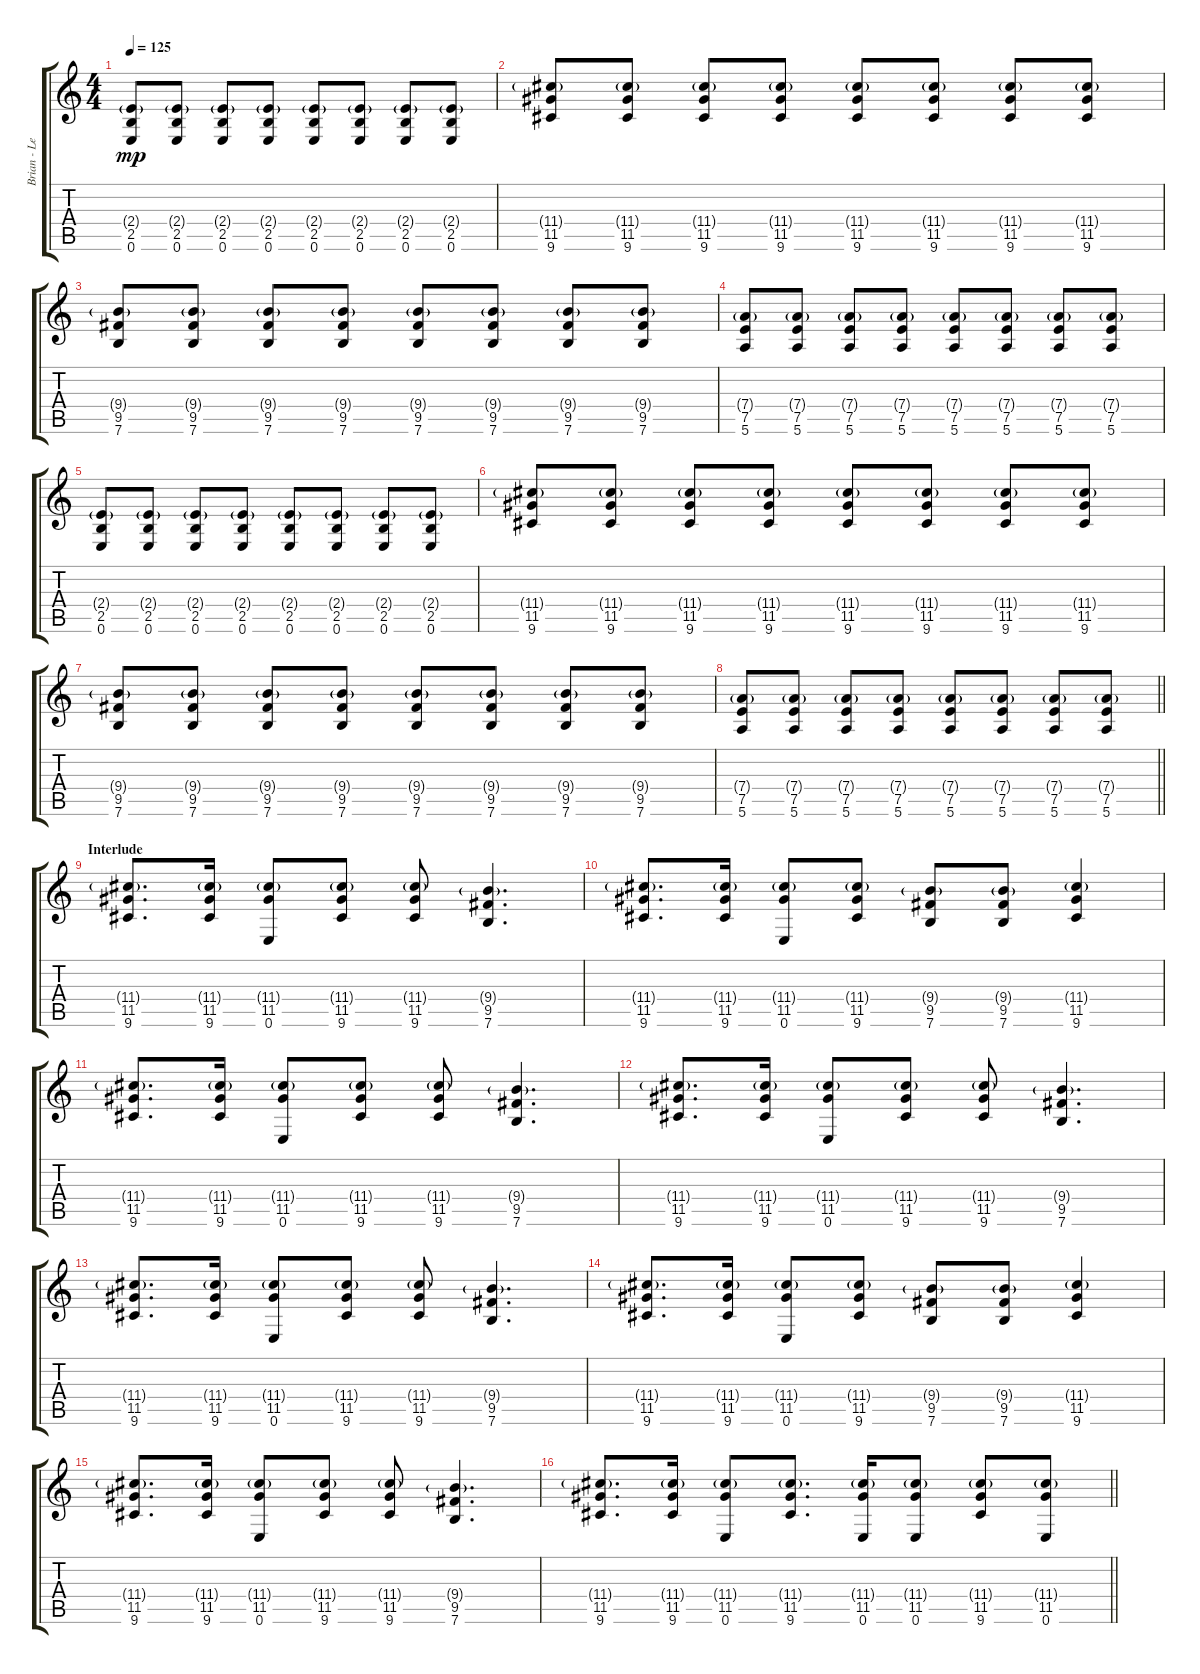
\track ("Brian - Lead Guitar" "Brian - Le") {instrument electricguitarjazz}
\staff {score tabs}
\tuning (E4 B3 G3 D3 A2 E2) {hide}
\ts (4 4)
\tempo 125
\clef g2
\ks c
(2.4{g} 2.5 0.6).8{dy mp} (2.4{g} 2.5 0.6).8 (2.4{g} 2.5 0.6).8 (2.4{g} 2.5 0.6).8 (2.4{g} 2.5 0.6).8 (2.4{g} 2.5 0.6).8 (2.4{g} 2.5 0.6).8 (2.4{g} 2.5 0.6).8 |
(11.4{g} 11.5 9.6).8 (11.4{g} 11.5 9.6).8 (11.4{g} 11.5 9.6).8 (11.4{g} 11.5 9.6).8 (11.4{g} 11.5 9.6).8 (11.4{g} 11.5 9.6).8 (11.4{g} 11.5 9.6).8 (11.4{g} 11.5 9.6).8 |
(9.4{g} 9.5 7.6).8 (9.4{g} 9.5 7.6).8 (9.4{g} 9.5 7.6).8 (9.4{g} 9.5 7.6).8 (9.4{g} 9.5 7.6).8 (9.4{g} 9.5 7.6).8 (9.4{g} 9.5 7.6).8 (9.4{g} 9.5 7.6).8 |
(7.4{g} 7.5 5.6).8 (7.4{g} 7.5 5.6).8 (7.4{g} 7.5 5.6).8 (7.4{g} 7.5 5.6).8 (7.4{g} 7.5 5.6).8 (7.4{g} 7.5 5.6).8 (7.4{g} 7.5 5.6).8 (7.4{g} 7.5 5.6).8 |
(2.4{g} 2.5 0.6).8 (2.4{g} 2.5 0.6).8 (2.4{g} 2.5 0.6).8 (2.4{g} 2.5 0.6).8 (2.4{g} 2.5 0.6).8 (2.4{g} 2.5 0.6).8 (2.4{g} 2.5 0.6).8 (2.4{g} 2.5 0.6).8 |
(11.4{g} 11.5 9.6).8 (11.4{g} 11.5 9.6).8 (11.4{g} 11.5 9.6).8 (11.4{g} 11.5 9.6).8 (11.4{g} 11.5 9.6).8 (11.4{g} 11.5 9.6).8 (11.4{g} 11.5 9.6).8 (11.4{g} 11.5 9.6).8 |
(9.4{g} 9.5 7.6).8 (9.4{g} 9.5 7.6).8 (9.4{g} 9.5 7.6).8 (9.4{g} 9.5 7.6).8 (9.4{g} 9.5 7.6).8 (9.4{g} 9.5 7.6).8 (9.4{g} 9.5 7.6).8 (9.4{g} 9.5 7.6).8 |
\barLineRight lightlight
(7.4{g} 7.5 5.6).8 (7.4{g} 7.5 5.6).8 (7.4{g} 7.5 5.6).8 (7.4{g} 7.5 5.6).8 (7.4{g} 7.5 5.6).8 (7.4{g} 7.5 5.6).8 (7.4{g} 7.5 5.6).8 (7.4{g} 7.5 5.6).8 |
\section ("" "Interlude")
(11.4{g} 11.5 9.6).8{d} (11.4{g} 11.5 9.6).16 (11.4{g} 11.5 0.6).8 (11.4{g} 11.5 9.6).8 (11.4{g} 11.5 9.6).8 (9.4{g} 9.5 7.6).4{d} |
(11.4{g} 11.5 9.6).8{d} (11.4{g} 11.5 9.6).16 (11.4{g} 11.5 0.6).8 (11.4{g} 11.5 9.6).8 (9.4{g} 9.5 7.6).8 (9.4{g} 9.5 7.6).8 (11.4{g} 11.5 9.6).4 |
(11.4{g} 11.5 9.6).8{d} (11.4{g} 11.5 9.6).16 (11.4{g} 11.5 0.6).8 (11.4{g} 11.5 9.6).8 (11.4{g} 11.5 9.6).8 (9.4{g} 9.5 7.6).4{d} |
(11.4{g} 11.5 9.6).8{d} (11.4{g} 11.5 9.6).16 (11.4{g} 11.5 0.6).8 (11.4{g} 11.5 9.6).8 (11.4{g} 11.5 9.6).8 (9.4{g} 9.5 7.6).4{d} |
(11.4{g} 11.5 9.6).8{d} (11.4{g} 11.5 9.6).16 (11.4{g} 11.5 0.6).8 (11.4{g} 11.5 9.6).8 (11.4{g} 11.5 9.6).8 (9.4{g} 9.5 7.6).4{d} |
(11.4{g} 11.5 9.6).8{d} (11.4{g} 11.5 9.6).16 (11.4{g} 11.5 0.6).8 (11.4{g} 11.5 9.6).8 (9.4{g} 9.5 7.6).8 (9.4{g} 9.5 7.6).8 (11.4{g} 11.5 9.6).4 |
(11.4{g} 11.5 9.6).8{d} (11.4{g} 11.5 9.6).16 (11.4{g} 11.5 0.6).8 (11.4{g} 11.5 9.6).8 (11.4{g} 11.5 9.6).8 (9.4{g} 9.5 7.6).4{d} |
\barLineRight lightlight
(11.4{g} 11.5 9.6).8{d} (11.4{g} 11.5 9.6).16 (11.4{g} 11.5 0.6).8 (11.4{g} 11.5 9.6).8{d} (11.4{g} 11.5 0.6).16 (11.4{g} 11.5 0.6).8 (11.4{g} 11.5 9.6).8 (11.4{g} 11.5 0.6).8
